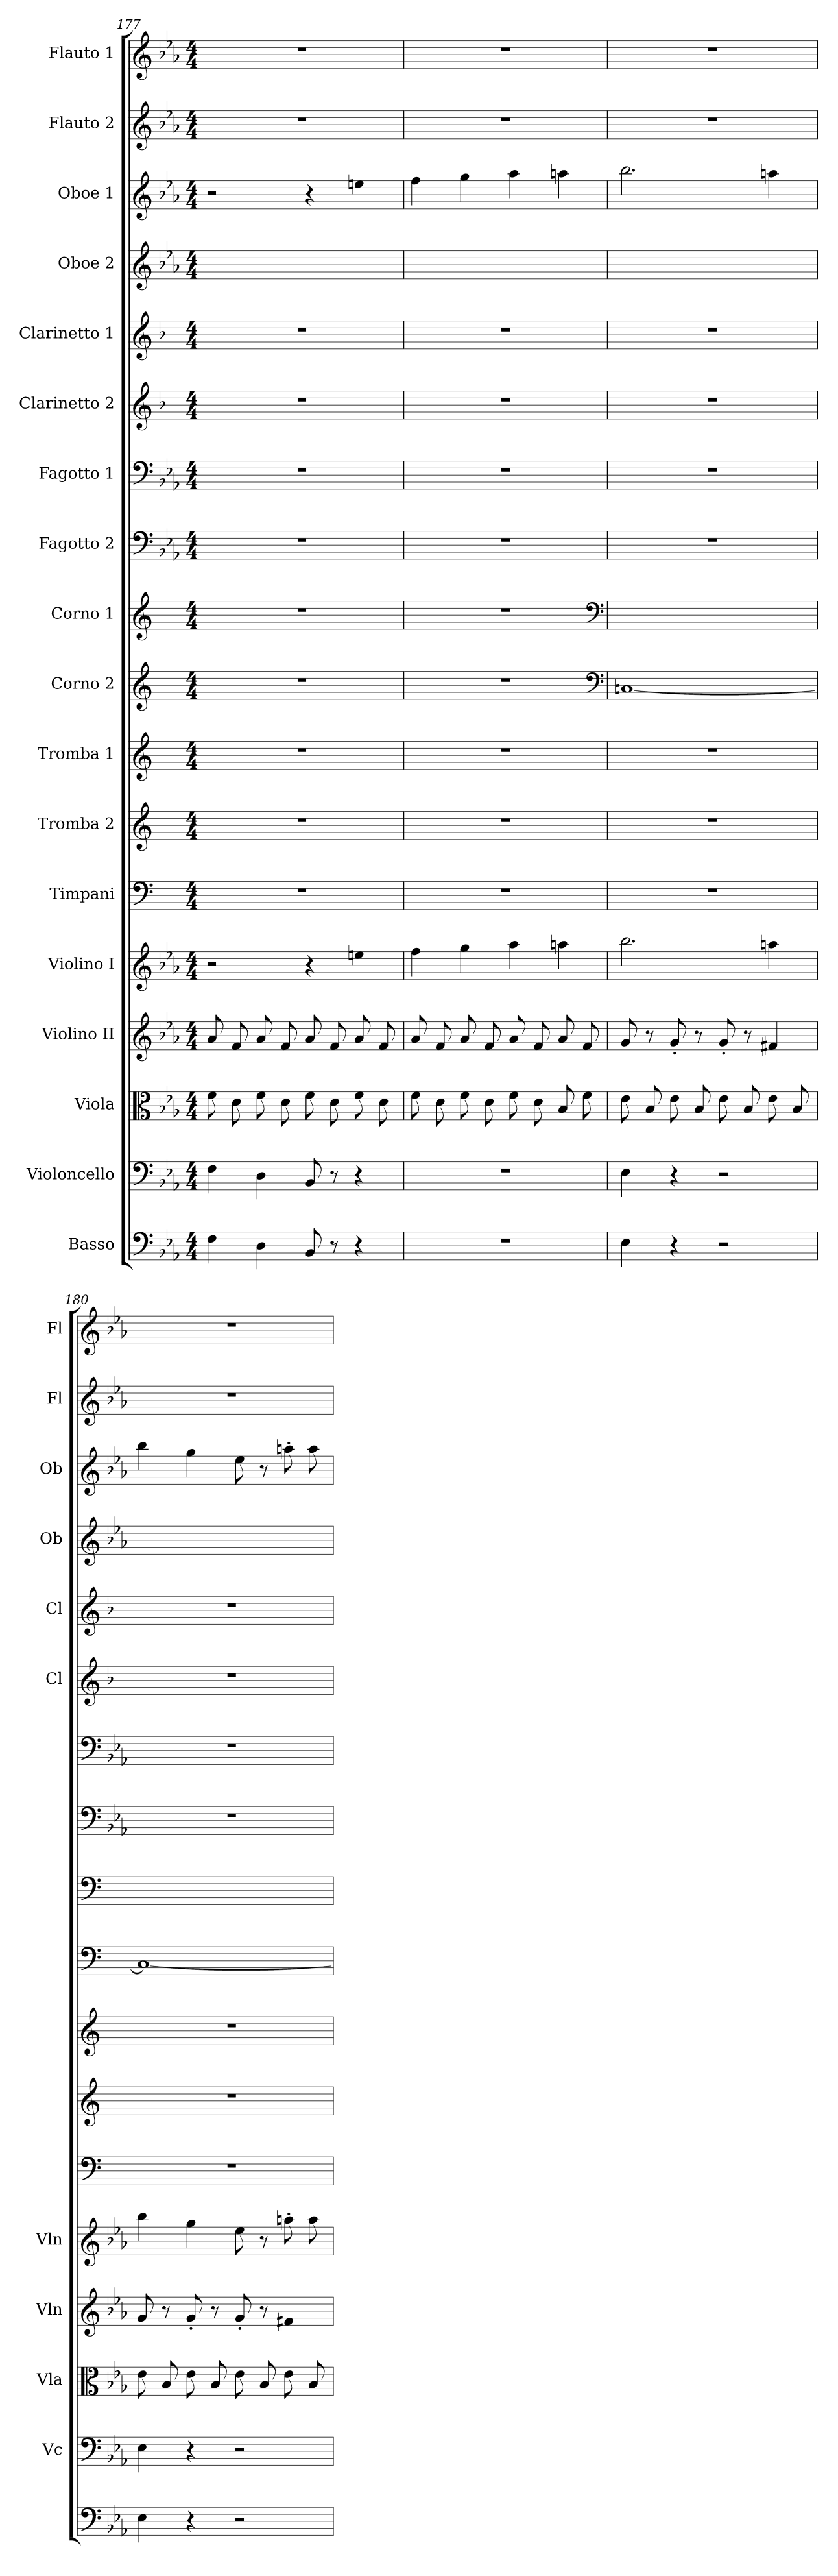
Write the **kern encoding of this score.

**kern	**kern	**kern	**kern	**kern	**kern	**kern	**kern	**kern	**kern	**kern	**kern	**kern	**kern	**kern	**kern	**kern	**kern
*part18	*part17	*part16	*part15	*part14	*part13	*part12	*part11	*part10	*part9	*part8	*part7	*part6	*part5	*part4	*part3	*part2	*part1
*staff18	*staff17	*staff16	*staff15	*staff14	*staff13	*staff12	*staff11	*staff10	*staff9	*staff8	*staff7	*staff6	*staff5	*staff4	*staff3	*staff2	*staff1
*I"Basso	*I"Violoncello	*I"Viola	*I"Violino II	*I"Violino I	*I"Timpani	*I"Tromba 2	*I"Tromba 1	*I"Corno 2	*I"Corno 1	*I"Fagotto 2	*I"Fagotto 1	*I"Clarinetto 2	*I"Clarinetto 1	*I"Oboe 2	*I"Oboe 1	*I"Flauto 2	*I"Flauto 1
*	*I'Vc	*I'Vla	*I'Vln	*I'Vln	*	*	*	*	*	*	*	*I'Cl	*I'Cl	*I'Ob	*I'Ob	*I'Fl	*I'Fl
*clefF4	*clefF4	*clefC3	*clefG2	*clefG2	*clefF4	*clefG2	*clefG2	*clefG2	*clefG2	*clefF4	*clefF4	*clefG2	*clefG2	*clefG2	*clefG2	*clefG2	*clefG2
*ITrd7c12	*	*	*	*	*	*ITrd-2c-3	*ITrd-2c-3	*ITrd5c9	*ITrd5c9	*	*	*ITrd1c2	*ITrd1c2	*	*	*	*
*k[b-e-a-]	*k[b-e-a-]	*k[b-e-a-]	*k[b-e-a-]	*k[b-e-a-]	*	*	*	*	*	*k[b-e-a-]	*k[b-e-a-]	*k[b-e-a-]	*k[b-e-a-]	*k[b-e-a-]	*k[b-e-a-]	*k[b-e-a-]	*k[b-e-a-]
*M4/4	*M4/4	*M4/4	*M4/4	*M4/4	*M4/4	*M4/4	*M4/4	*M4/4	*M4/4	*M4/4	*M4/4	*M4/4	*M4/4	*M4/4	*M4/4	*M4/4	*M4/4
=177	=177	=177	=177	=177	=177	=177	=177	=177	=177	=177	=177	=177	=177	=177	=177	=177	=177
4FF	4F	8f	8a-	2r	1r	1r	1r	1r	1r	1r	1r	1r	1r	1ryy	2r	1r	1r
.	.	8d	8f	.	.	.	.	.	.	.	.	.	.	.	.	.	.
4DD	4D	8f	8a-	.	.	.	.	.	.	.	.	.	.	.	.	.	.
.	.	8d	8f	.	.	.	.	.	.	.	.	.	.	.	.	.	.
8BBB-	8BB-	8f	8a-	4r	.	.	.	.	.	.	.	.	.	.	4r	.	.
8r	8r	8d	8f	.	.	.	.	.	.	.	.	.	.	.	.	.	.
4r	4r	8f	8a-	4een	.	.	.	.	.	.	.	.	.	.	4een	.	.
.	.	8d	8f	.	.	.	.	.	.	.	.	.	.	.	.	.	.
=178	=178	=178	=178	=178	=178	=178	=178	=178	=178	=178	=178	=178	=178	=178	=178	=178	=178
1r	1r	8f	8a-	4ff	1r	1r	1r	1r	1r	1r	1r	1r	1r	1ryy	4ff	1r	1r
.	.	8d	8f	.	.	.	.	.	.	.	.	.	.	.	.	.	.
.	.	8f	8a-	4gg	.	.	.	.	.	.	.	.	.	.	4gg	.	.
.	.	8d	8f	.	.	.	.	.	.	.	.	.	.	.	.	.	.
.	.	8f	8a-	4aa-	.	.	.	.	.	.	.	.	.	.	4aa-	.	.
.	.	8d	8f	.	.	.	.	.	.	.	.	.	.	.	.	.	.
.	.	8B-	8a-	4aan	.	.	.	.	.	.	.	.	.	.	4aan	.	.
.	.	8f	8f	.	.	.	.	.	.	.	.	.	.	.	.	.	.
*	*	*	*	*	*	*	*	*clefF4	*clefF4	*	*	*	*	*	*	*	*
=179	=179	=179	=179	=179	=179	=179	=179	=179	=179	=179	=179	=179	=179	=179	=179	=179	=179
4EE-	4E-	8e-	8g	2.bb-	1r	1r	1r	[1EE-X	1ryy	1r	1r	1r	1r	1ryy	2.bb-	1r	1r
.	.	8B-	8r	.	.	.	.	.	.	.	.	.	.	.	.	.	.
4r	4r	8e-	8g'	.	.	.	.	.	.	.	.	.	.	.	.	.	.
.	.	8B-	8r	.	.	.	.	.	.	.	.	.	.	.	.	.	.
2r	2r	8e-	8g'	.	.	.	.	.	.	.	.	.	.	.	.	.	.
.	.	8B-	8r	.	.	.	.	.	.	.	.	.	.	.	.	.	.
.	.	8e-	4f#X	4aan	.	.	.	.	.	.	.	.	.	.	4aan	.	.
.	.	8B-	.	.	.	.	.	.	.	.	.	.	.	.	.	.	.
=180	=180	=180	=180	=180	=180	=180	=180	=180	=180	=180	=180	=180	=180	=180	=180	=180	=180
4EE-	4E-	8e-	8g	4bb-	1r	1r	1r	1EE-_	1ryy	1r	1r	1r	1r	1ryy	4bb-	1r	1r
.	.	8B-	8r	.	.	.	.	.	.	.	.	.	.	.	.	.	.
4r	4r	8e-	8g'	4gg	.	.	.	.	.	.	.	.	.	.	4gg	.	.
.	.	8B-	8r	.	.	.	.	.	.	.	.	.	.	.	.	.	.
2r	2r	8e-	8g'	8ee-	.	.	.	.	.	.	.	.	.	.	8ee-	.	.
.	.	8B-	8r	8r	.	.	.	.	.	.	.	.	.	.	8r	.	.
.	.	8e-	4f#X	8aan'	.	.	.	.	.	.	.	.	.	.	8aan'	.	.
.	.	8B-	.	8aa	.	.	.	.	.	.	.	.	.	.	8aa	.	.
=	=	=	=	=	=	=	=	=	=	=	=	=	=	=	=	=	=
*-	*-	*-	*-	*-	*-	*-	*-	*-	*-	*-	*-	*-	*-	*-	*-	*-	*-
